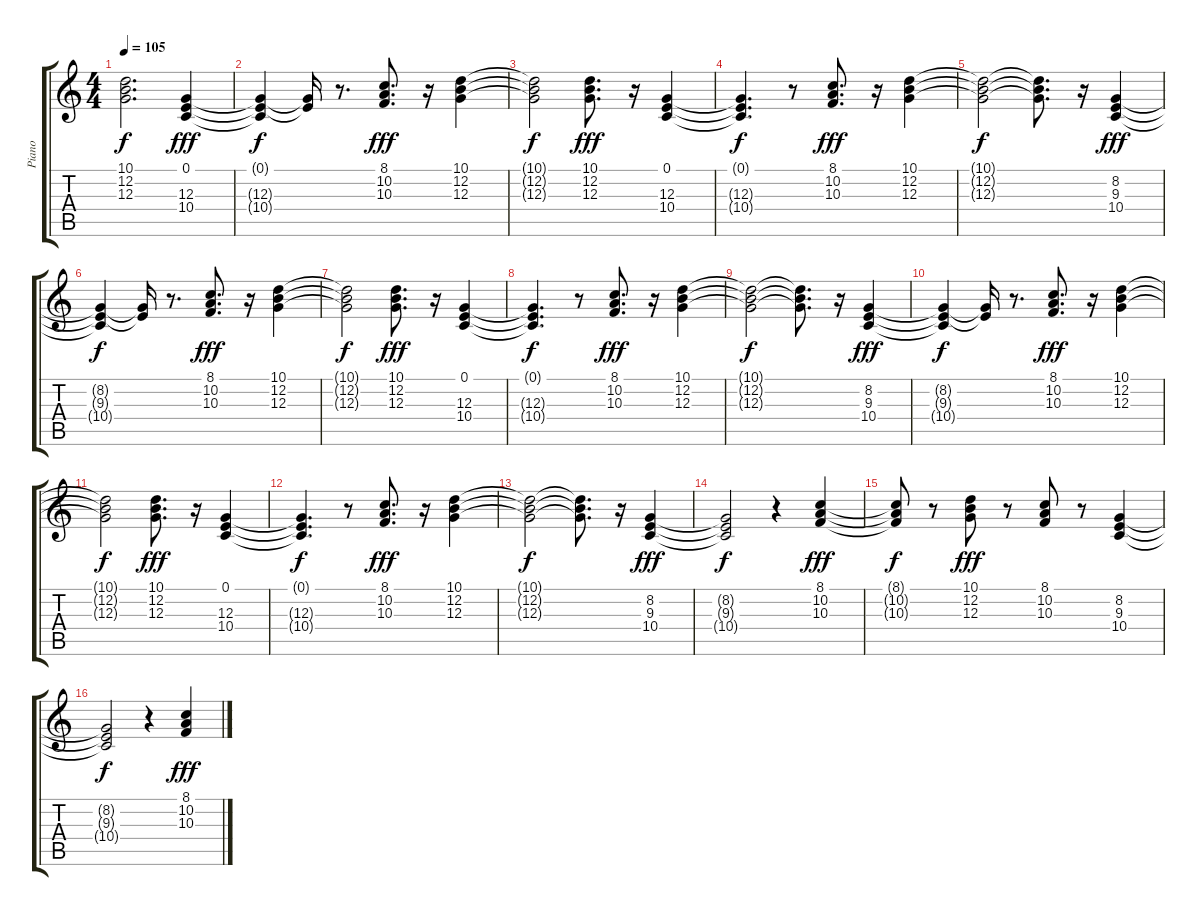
\track ("Piano" "Piano") {instrument electricgrandpiano}
\staff {score tabs}
\tuning (E4 B3 G3 D3 A2 E2) {hide}
\ts (4 4)
\tempo 105
\clef g2
\ks c
(10.1{t} 12.2{t} 12.3{t}).2{d dy f} (0.1 12.3 10.4).4{dy fff} |
(0.1{t} 12.3{t} 10.4{t}).4{dy f} (0.1{t} 12.3{t}).16 r.8{d} (8.1 10.2 10.3).8{d dy fff} r.16 (10.1 12.2 12.3).4 |
(10.1{t} 12.2{t} 12.3{t}).2{dy f} (10.1 12.2 12.3).8{d dy fff} r.16 (0.1 12.3 10.4).4 |
(0.1{t} 12.3{t} 10.4{t}).4{d dy f} r.8 (8.1 10.2 10.3).8{d dy fff} r.16 (10.1 12.2 12.3).4 |
(10.1{t} 12.2{t} 12.3{t}).2{dy f} (10.1{t} 12.2{t} 12.3{t}).8{d} r.16 (8.2 9.3 10.4).4{dy fff} |
(8.2{t} 9.3{t} 10.4{t}).4{dy f} (8.2{t} 9.3{t}).16 r.8{d} (8.1 10.2 10.3).8{d dy fff} r.16 (10.1 12.2 12.3).4 |
(10.1{t} 12.2{t} 12.3{t}).2{dy f} (10.1 12.2 12.3).8{d dy fff} r.16 (0.1 12.3 10.4).4 |
(0.1{t} 12.3{t} 10.4{t}).4{d dy f} r.8 (8.1 10.2 10.3).8{d dy fff} r.16 (10.1 12.2 12.3).4 |
(10.1{t} 12.2{t} 12.3{t}).2{dy f} (10.1{t} 12.2{t} 12.3{t}).8{d} r.16 (8.2 9.3 10.4).4{dy fff} |
(8.2{t} 9.3{t} 10.4{t}).4{dy f} (8.2{t} 9.3{t}).16 r.8{d} (8.1 10.2 10.3).8{d dy fff} r.16 (10.1 12.2 12.3).4 |
(10.1{t} 12.2{t} 12.3{t}).2{dy f} (10.1 12.2 12.3).8{d dy fff} r.16 (0.1 12.3 10.4).4 |
(0.1{t} 12.3{t} 10.4{t}).4{d dy f} r.8 (8.1 10.2 10.3).8{d dy fff} r.16 (10.1 12.2 12.3).4 |
(10.1{t} 12.2{t} 12.3{t}).2{dy f} (10.1{t} 12.2{t} 12.3{t}).8{d} r.16 (8.2 9.3 10.4).4{dy fff} |
(8.2{t} 9.3{t} 10.4{t}).2{dy f} r.4 (8.1 10.2 10.3).4{dy fff} |
(8.1{t} 10.2{t} 10.3{t}).8{dy f} r.8 (10.1 12.2 12.3).8{dy fff} r.8 (8.1 10.2 10.3).8 r.8 (8.2 9.3 10.4).4 |
(8.2{t} 9.3{t} 10.4{t}).2{dy f} r.4 (8.1 10.2 10.3).4{dy fff}
